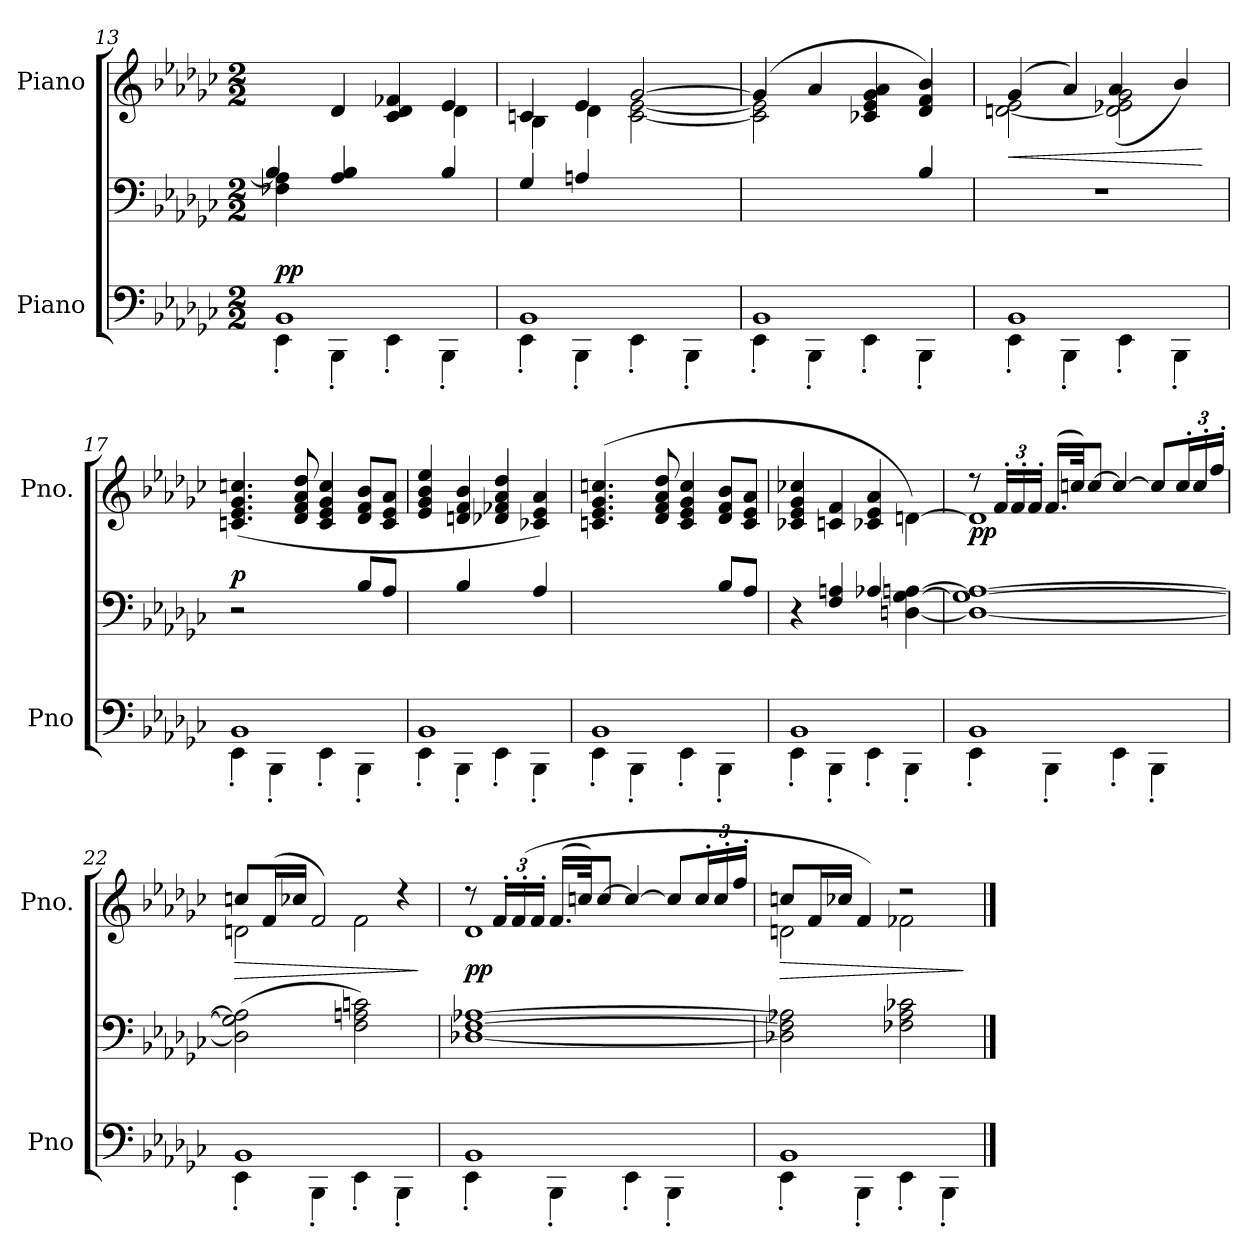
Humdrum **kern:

**kern	**kern	**dynam	**kern	**dynam
*part2	*part2	*part2	*part1	*part1
*staff3	*staff2	*staff2/3	*staff1	*staff1
*I"Piano	*	*	*I"Piano	*
*I'Pno	*	*	*I'Pno.	*
*clefF4	*clefF4	*	*clefG2	*
*k[b-e-a-d-g-c-]	*k[b-e-a-d-g-c-]	*	*k[b-e-a-d-g-c-]	*
*M2/2	*M2/2	*	*M2/2	*
=13	=13	=13	=13	=13
*^	*^	*	*^	*
!	!	!	!	!LO:DY:a=2	!	!	!
1BB-	4EE-'\	4F-X\ 4A-\	4B-/]	pp	4ryy	2.ryy	.
.	4BBB-'\	4A-/ 4B-/	2.ryy	.	4d-/	.	.
.	4EE-'\	4ryy	.	.	4c-/ 4d-/ 4f-X/	.	.
.	4BBB-'\	4B-/	.	.	4e-/	4d-\	.
*	*	*v	*v	*	*	*	*
=14	=14	=14	=14	=14	=14	=14
1BB-	4EE-'\	4G-/	.	4cn/	4B-\	.
.	4BBB-'\	4An/	.	4e-/	4d-\	.
.	4EE-'\	2ryy	.	([2g-/	[2c\ [2e-\	.
.	4BBB-'\	.	.	.	.	.
=15	=15	=15	=15	=15	=15	=15
1BB-	4EE-'\	4ryy	.	(>4g-/]	2cn\] 2e-\]	.
.	4BBB-'\	4ryy	.	4a-/	.	.
.	4EE-'\	4ryy	.	4c-X/ 4e-/ 4g-/ 4a-/	2ryy	.
.	4BBB-'\	4B-/	.	4d-/ 4f/ 4b-/)	.	.
!!LO:LB:g=z	!!
=16	=16	=16	=16	=16	=16	=16
!	!	!	!	!	!	!LO:HP:b
1BB-	4EE-'\	1r	.	(>4g-/	[2dn\ 2e-\	<
.	4BBB-'\	.	.	4a-/)	.	.
.	4EE-'\	.	.	2d\] 2e-X\ 2g-\	(>4a-/	.
.	4BBB-'\	.	.	.	4b-/)	.
*v	*v	*	*	*v	*v	*
.	.	.	.	[
=17	=17	=17	=17	=17
*^	*	*	*	*
!	!	!	!LO:DY:a	!	!
1BB-	4EE-'\	2r	p	(>4.cn/ 4.e-/ 4.g-/ 4.ccn/	.
.	4BBB-'\	.	.	.	.
.	.	.	.	8d-/ 8f/ 8a-/ 8dd-/	.
.	4EE-'\	4ryy	.	4c/ 4e-/ 4g-/ 4cc/	.
.	4BBB-'\	8B-/L	.	8d-/ 8f/ 8b-/L	.
.	.	8A-/J	.	8c/ 8e-/ 8a-/J	.
=18	=18	=18	=18	=18	=18
1BB-	4EE-'\	4ryy	.	4e-/ 4g-/ 4b-/ 4ee-/	.
.	4BBB-'\	4B-/	.	4dn/ 4f/ 4b-/	.
.	4EE-'\	4ryy	.	4d-X/ 4f-X/ 4a-/ 4dd-/	.
.	4BBB-'\	4A-/	.	4c-X/ 4e-/ 4a-/)	.
=19	=19	=19	=19	=19	=19
1BB-	4EE-'\	2ryy	.	(>4.cn/ 4.e-/ 4.g-/ 4.ccn/	.
.	4BBB-'\	.	.	.	.
.	.	.	.	8d-/ 8f/ 8a-/ 8dd-/	.
.	4EE-'\	4ryy	.	4c/ 4e-/ 4g-/ 4cc/	.
.	4BBB-'\	8B-/L	.	8d-/ 8f/ 8b-/L	.
.	.	8A-/J	.	8c/ 8e-/ 8a-/J	.
!!LO:PB:g=z
=20	=20	=20	=20	=20	=20
1BB-	4EE-'\	4r	.	4c-X/ 4e-/ 4g-/ 4cc-X/	.
.	4BBB-'\	4F/ 4An/	.	4cn/ 4f/	.
.	4EE-'\	4A-X/	.	4c-X/ 4e-/ 4a-/	.
.	4BBB-'\	[4Dn\ [4G-\ [4An\	.	[4dn\)	.
=21	=21	=21	=21	=21	=21
*	*	*	*	*^	*
!	!	!	!	!	!	!LO:DY:b
1BB-	4EE-'\	1D_ 1G-_ 1A_	.	8r	1d]	pp
*	*	*	*	*Xbrackettup	*	*
.	.	.	.	24f'/LL	.	.
.	.	.	.	24f'/	.	.
.	.	.	.	24f'/JJ	.	.
.	4BBB-'\	.	.	(<16.f/LL	.	.
.	.	.	.	32ccn/JK)	.	.
.	.	.	.	[8cc/J	.	.
.	4EE-'\	.	.	4cc/_	.	.
.	4BBB-'\	.	.	8cc/L]	.	.
.	.	.	.	24cc'/L	.	.
.	.	.	.	24cc'/	.	.
.	.	.	.	24ff'/JJ	.	.
=22	=22	=22	=22	=22	=22	=22
!	!	!	!	!	!	!LO:HP:b
1BB-	4EE-'\	(>2D\] 2G-\] 2A\]	.	8ccn/L	2dn\	>
.	.	.	.	(>16f/L	.	.
.	.	.	.	16cc-X/JJ	.	.
.	4BBB-'\	.	.	2f/)	.	.
.	4EE-'\	2F\ 2An\ 2cn\)	.	.	2f\	.
.	4BBB-'\	.	.	4r	.	.
*v	*v	*	*	*v	*v	*
.	.	.	.	]
=23	=23	=23	=23	=23
*^	*	*	*^	*
!	!	!	!	!	!	!LO:DY:b
1BB-	4EE-'\	[1D-X [1F [1A-X	.	8r	(<1d-	pp
.	.	.	.	24f'/LL	.	.
.	.	.	.	(24f'/	.	.
.	.	.	.	24f'/JJ	.	.
.	4BBB-'\	.	.	(<16.f/LL	.	.
.	.	.	.	32ccn/JK)	.	.
.	.	.	.	[8cc/J	.	.
.	4EE-'\	.	.	4cc/_	.	.
.	4BBB-'\	.	.	8cc/L]	.	.
.	.	.	.	24cc'/L	.	.
.	.	.	.	24cc'/	.	.
.	.	.	.	24ff'/JJ	.	.
!!LO:LB:g=z	!!
=24	=24	=24	=24	=24	=24	=24
!	!	!	!	!	!	!LO:HP:b
1BB-	4EE-'\	2D-X\] 2F\] 2A-X\]	.	8ccn/L	2dn\	>
.	.	.	.	16f/L	.	.
.	.	.	.	16cc-X/JJ	.	.
.	4BBB-'\	.	.	4f/)	.	.
.	4EE-'\	2F-X\ 2A-\ 2c-X\	.	2r	2f-X\	.
.	4BBB-'\	.	.	.	.	.
*v	*v	*	*	*v	*v	*
.	.	.	.	]
==	==	==	==	==
*-	*-	*-	*-	*-
